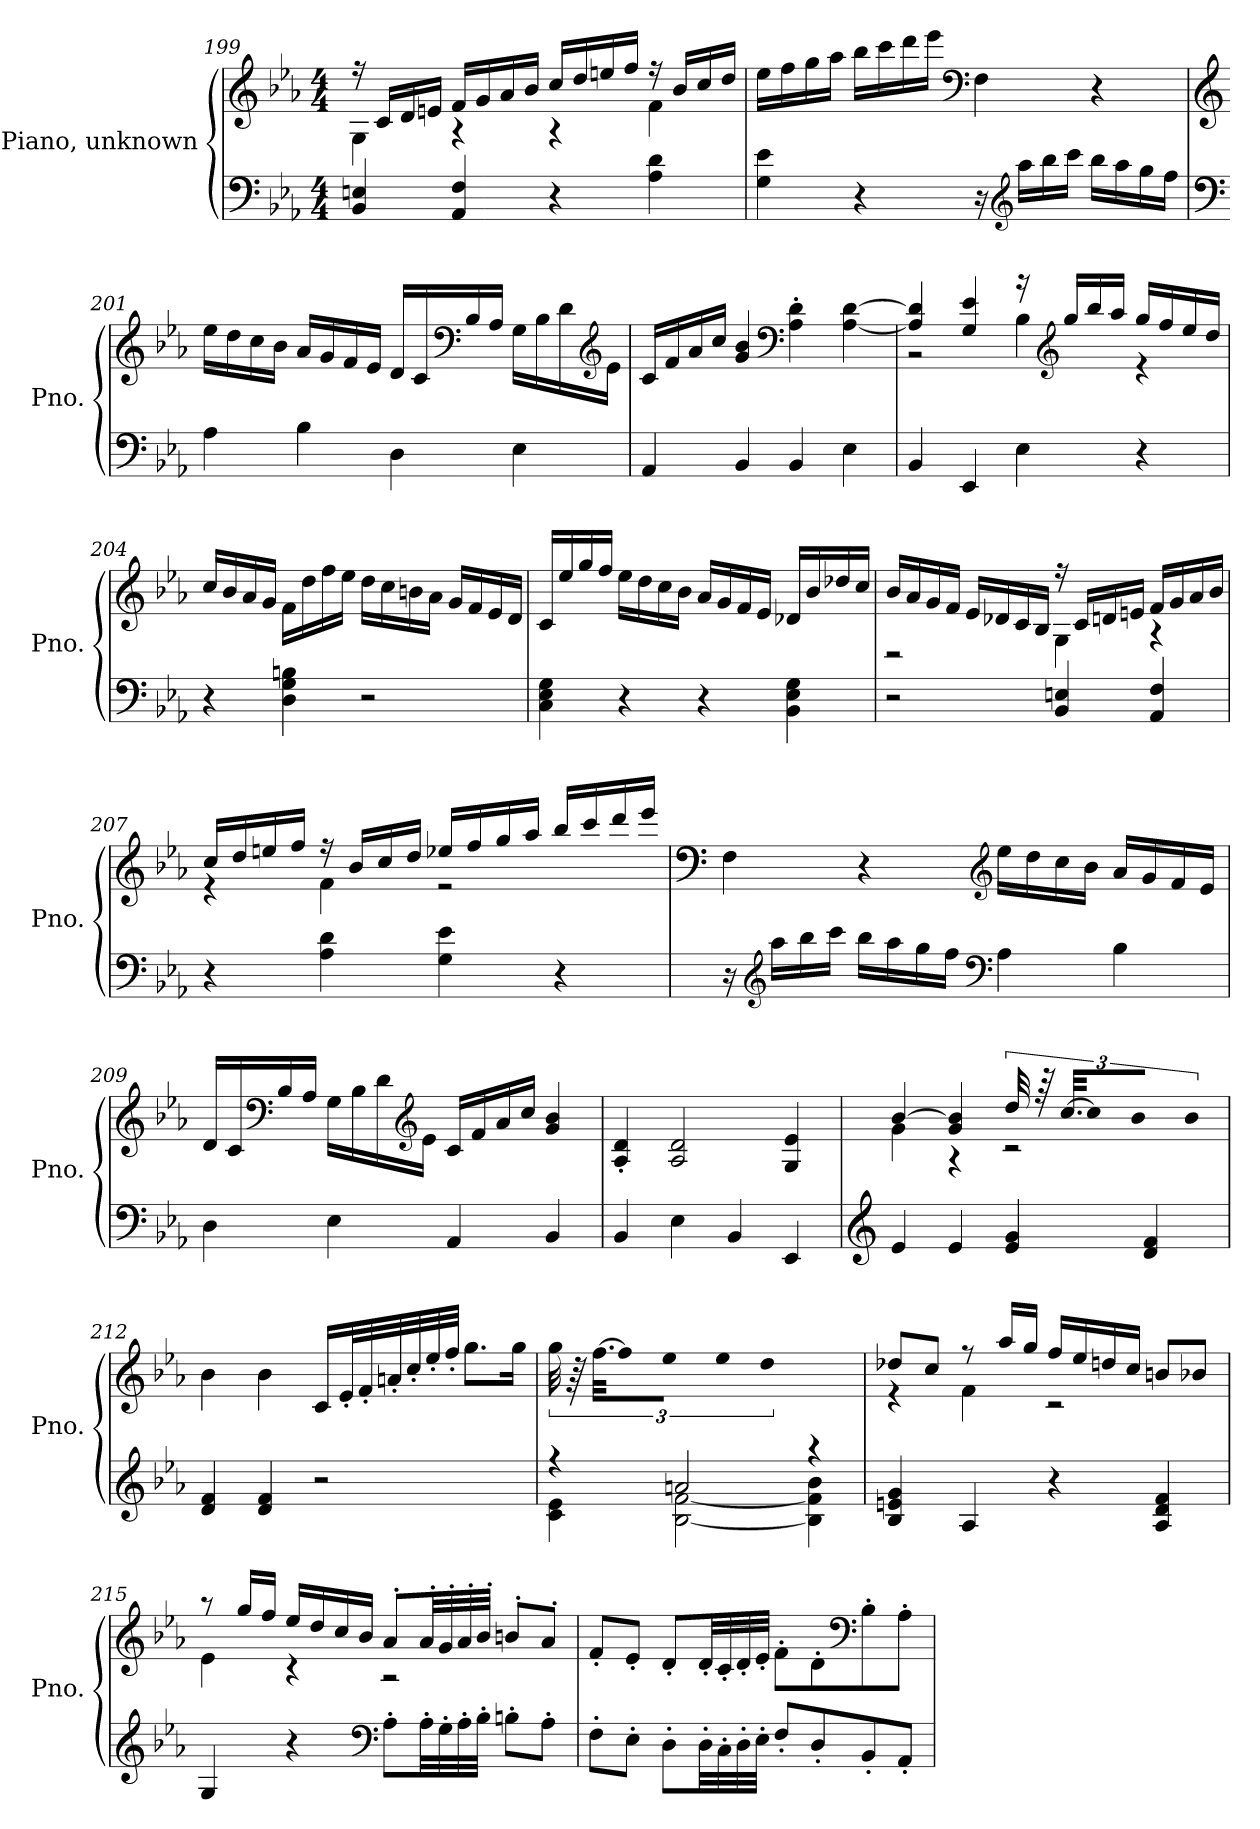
**kern	**kern
*part1	*part1
*staff2	*staff1
*I"Piano, unknown	*
*I'Pno.	*
*clefF4	*clefG2
*k[b-e-a-]	*k[b-e-a-]
*M4/4	*M4/4
=199	=199
*	*^
4BB-/ 4En/	16r	4G\
.	16c/LL	.
.	16d/	.
.	16en/JJ	.
4AA-/ 4F/	16f/LL	4r
.	16g/	.
.	16a-/	.
.	16b-/JJ	.
4r	16cc/LL	4r
.	16dd/	.
.	16een/	.
.	16ff/JJ	.
4A-\ 4d\	16r	4f\
.	16b-/LL	.
.	16cc/	.
.	16dd/JJ	.
*	*v	*v
!!LO:LB:g=z
=200	=200
4G\ 4e-\	16ee-\LL
.	16ff\
.	16gg\
.	16aa-\JJ
4r	16bb-\LL
.	16ccc\
.	16ddd\
.	16eee-\JJ
*	*clefF4
16r	4F\
*clefG2	*
16aa-\LL	.
16bb-\	.
16ccc\JJ	.
16bb-\LL	4r
16aa-\	.
16gg\	.
16ff\JJ	.
=201	=201
*clefF4	*clefG2
4A-\	16ee-\LL
.	16dd\
.	16cc\
.	16b-\JJ
4B-\	16a-/LL
.	16g/
.	16f/
.	16e-/JJ
4D\	16d/LL
.	16c/
*	*clefF4
.	16B-/
.	16A-/JJ
4E-\	16G\LL
.	16B-\
.	16d\
*	*clefG2
.	16e-\JJ
!!LO:LB:g=z
=202	=202
4AA-/	16c/LL
.	16f/
.	16a-/
.	16cc/JJ
4BB-/	4g/ 4b-/
*	*clefF4
4BB-/	4A-\' 4d\'
4E-\	[4A-\ [4d\
=203	=203
*	*^
4BB-/	4A-/] 4d/]	2r
4EE-/	4G/ 4e-/	.
4E-\	16r	4B-\
*	*clefG2	*
.	16gg/LL	.
.	16bb-/	.
.	16aa-/JJ	.
4r	16gg/LL	4r
.	16ff/	.
.	16ee-/	.
.	16dd/JJ	.
*	*v	*v
=204	=204
4r	16cc/LL
.	16b-/
.	16a-/
.	16g/JJ
4D\ 4G\ 4Bn\	16f\LL
.	16dd\
.	16ff\
.	16ee-\JJ
2r	16dd\LL
.	16cc\
.	16bn\
.	16a-\JJ
.	16g/LL
.	16f/
.	16e-/
.	16d/JJ
!!LO:LB:g=z
=205	=205
4C\ 4E-\ 4G\	16c/LL
.	16ee-/
.	16gg/
.	16ff/JJ
4r	16ee-\LL
.	16dd\
.	16cc\
.	16b-\JJ
4r	16a-/LL
.	16g/
.	16f/
.	16e-/JJ
4BB-\ 4E-\ 4G\	16d-X/LL
.	16b-/
.	16dd-X/
.	16cc/JJ
=206	=206
*	*^
2r	16b-/LL	2r
.	16a-/	.
.	16g/	.
.	16f/JJ	.
.	16e-/LL	.
.	16d-X/	.
.	16c/	.
.	16B-/JJ	.
4BB-/ 4En/	16r	4G\
.	16c/LL	.
.	16dn/	.
.	16en/JJ	.
4AA-/ 4F/	16f/LL	4r
.	16g/	.
.	16a-/	.
.	16b-/JJ	.
!!LO:LB:g=z	!!
=207	=207	=207
4r	16cc/LL	4r
.	16dd/	.
.	16een/	.
.	16ff/JJ	.
4A-\ 4d\	16r	4f\
.	16b-/LL	.
.	16cc/	.
.	16dd/JJ	.
4G\ 4e-\	16ee-X/LL	2r
.	16ff/	.
.	16gg/	.
.	16aa-/JJ	.
4r	16bb-/LL	.
.	16ccc/	.
.	16ddd/	.
.	16eee-/JJ	.
*	*v	*v
=208	=208
*	*clefF4
16r	4F\
*clefG2	*
16aa-\LL	.
16bb-\	.
16ccc\JJ	.
16bb-\LL	4r
16aa-\	.
16gg\	.
16ff\JJ	.
*clefF4	*clefG2
4A-\	16ee-\LL
.	16dd\
.	16cc\
.	16b-\JJ
4B-\	16a-/LL
.	16g/
.	16f/
.	16e-/JJ
!!LO:PB:g=z
=209	=209
4D\	16d/LL
.	16c/
*	*clefF4
.	16B-/
.	16A-/JJ
4E-\	16G\LL
.	16B-\
.	16d\
*	*clefG2
.	16e-\JJ
4AA-/	16c/LL
.	16f/
.	16a-/
.	16cc/JJ
4BB-/	4g/ 4b-/
=210	=210
4BB-/	4A-/' 4d/'
4E-\	2A-/ 2d/
4BB-/	.
4EE-/	4G/ 4e-/
=211	=211
*clefG2	*
*	*^
4e-/	[4b-/	4g\
4e-/	4g/ 4b-/]	4r
4e-/ 4g/	48dd/	2r
.	96r	.
.	[48.cc/KLL	.
.	16cc/J]	.
.	8b-/J	.
4d/ 4f/	4b-/	.
*	*v	*v
!!LO:LB:g=z
=212	=212
4d/ 4f/	4b-\
4d/ 4f/	4b-\
2r	16c/LL
.	32e-'/L
.	32f'/
.	32an'/
.	32cc'/
.	32ee-'/
.	32ff'/JJJ
.	8.gg\L
.	16gg\Jk
=213	=213
*^	*
4r	4c\ 4e-\	48gg\
.	.	96r
.	.	[48.ff\KKL
.	.	8ff\]
.	.	16ee-\Jk
2an/	[2B-\ [2f\	2ee-\
4r	4B-\] 4f\] 4b-\	4dd\
*v	*v	*
=214	=214
*	*^
4B-/ 4en/ 4g/	8dd-X/L	4r
.	8cc/J	.
4A-/	8r	4f\
.	16aa-/LL	.
.	16gg/JJ	.
4r	16ff/LL	2r
.	16ee-/	.
.	16ddn/	.
.	16cc/JJ	.
4A-/ 4d/ 4f/	8bn/L	.
.	8b-X/J	.
!!LO:LB:g=z	!!
=215	=215	=215
4G/	8r	4e-\
.	16gg/LL	.
.	16ff/JJ	.
4r	16ee-/LL	4r
.	16dd/	.
.	16cc/	.
.	16b-/JJ	.
*clefF4	*	*
8A-'\L	8a-'/L	2r
32A-'\LL	32a-'/LL	.
32G'\	32g'/	.
32A-'\	32a-'/	.
32B-'\JJJ	32b-'/JJJ	.
8Bn'\L	8bn'/L	.
8A-'\J	8a-'/J	.
*	*v	*v
=216	=216
8F'\L	8f'/L
8E-'\J	8e-'/J
8D'\L	8d'/L
32D'\LL	32d'/LL
32C'\	32c'/
32D'\	32d'/
32E-'\JJJ	32e-'/JJJ
8F'/L	8f'\L
8D'/	8d'\
*	*clefF4
8BB-'/	8B-'\
8AA-'/J	8A-'\J
=	=
*-	*-
